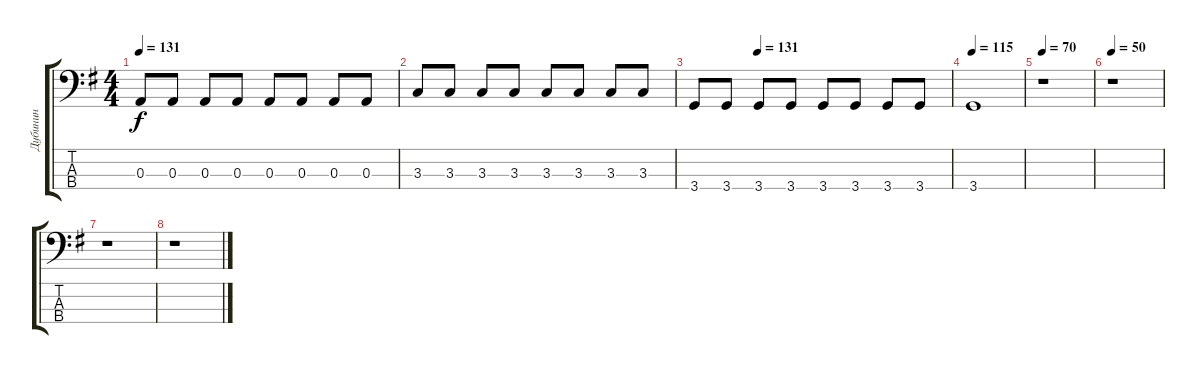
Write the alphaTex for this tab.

\track ("Дубинин" "Дубинин") {instrument electricbassfinger}
\staff {score tabs}
\tuning (G2 D2 A1 E1) {hide}
\ts (4 4)
\tempo 131
\clef f4
\ks g
0.3.8{dy f} 0.3.8 0.3.8 0.3.8 0.3.8 0.3.8 0.3.8 0.3.8 |
3.3.8 3.3.8 3.3.8 3.3.8 3.3.8 3.3.8 3.3.8 3.3.8 |
\tempo (131 0.25)
3.4.8 3.4.8 3.4.8 3.4.8 3.4.8 3.4.8 3.4.8 3.4.8 |
\tempo 115
3.4.1 |
\tempo 70
r.1 |
\tempo 50
r.1 |
r.1 |
r.1
